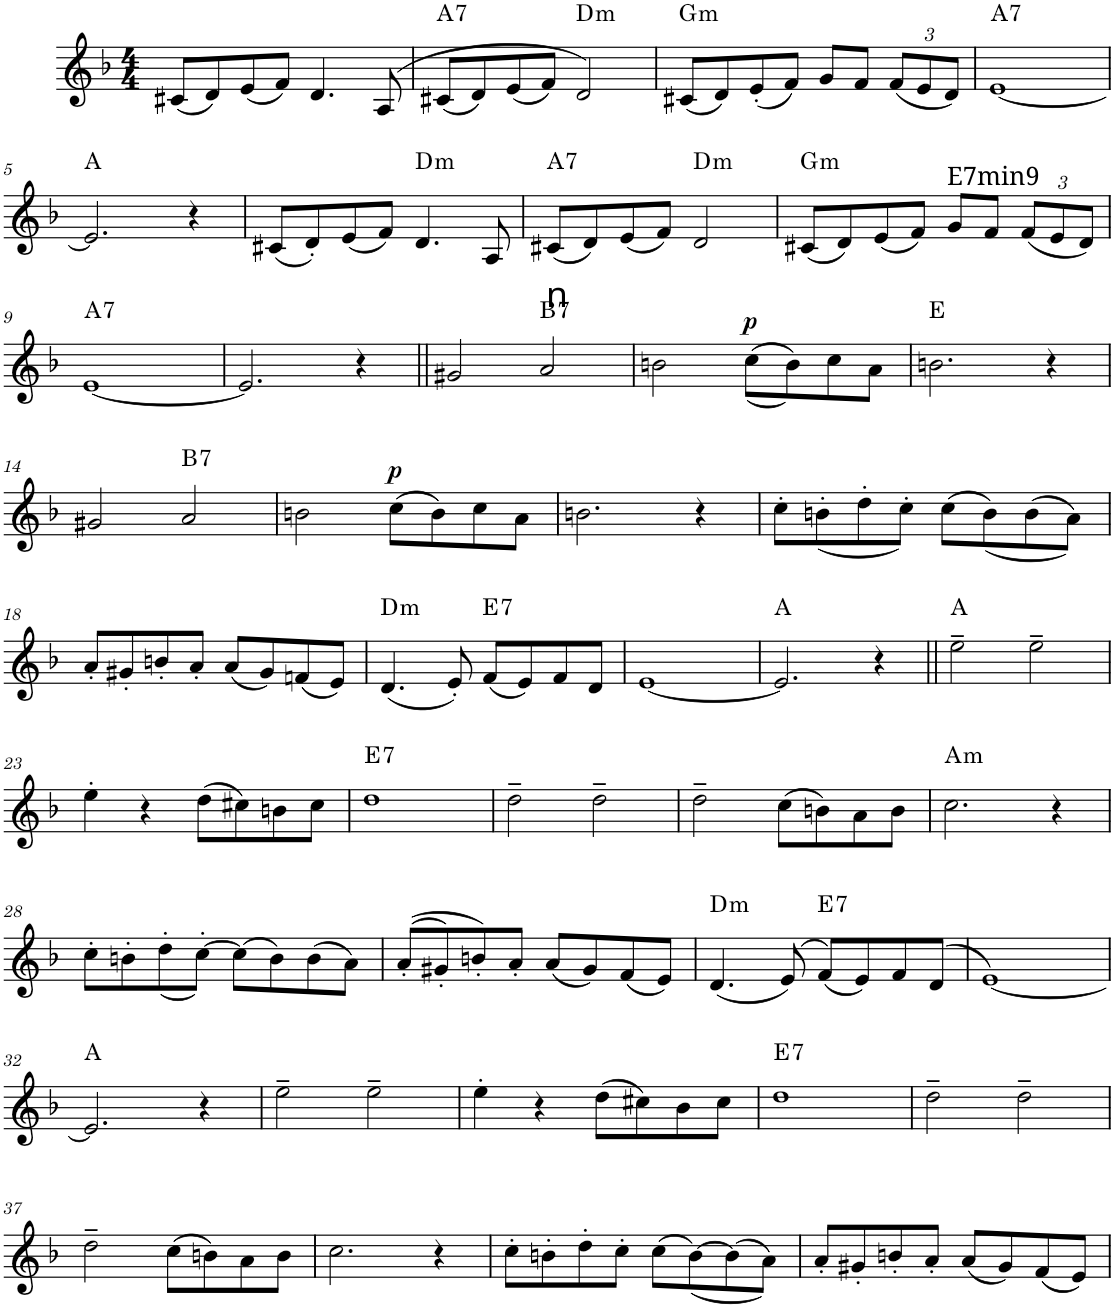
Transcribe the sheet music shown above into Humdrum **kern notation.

**kern	**dynam	**harte
*part1	*part1	*part1
*staff1	*staff1	*
*I"Voice	*	*
*I'V	*	*
*clefG2	*	*
*k[b-]	*	*
*M4/4	*	*
=1	=1	=1
(<8c#X/L	.	.
8d/)	.	.
(<8e/	.	.
8f/J)	.	.
4.d/	.	.
(>8A/	.	.
=2	=2	=2
!	!	!LO:H:kt=7
(<8c#X/L	.	A:7
8d/)	.	.
(<8e/	.	.
8f/J)	.	.
!	!	!LO:H:kt=m
2d/)	.	D:min
=3	=3	=3
!	!	!LO:H:kt=m
(<8c#X/L	.	G:min
8d/)	.	.
(<8e'/	.	.
8f/J)	.	.
8g/L	.	.
8f/J	.	.
*Xbrackettup	*	*
(<12f/L	.	.
12e/	.	.
12d/J)	.	.
=4	=4	=4
!	!	!LO:H:kt=7
[<1e	.	A:7
!!LO:LB:g=z
=5	=5	=5
2.e/]	.	A:maj
4r	.	.
=6	=6	=6
(<8c#X/L	.	.
8d'/)	.	.
(<8e/	.	.
8f/J)	.	.
!	!	!LO:H:kt=m
4.d/	.	D:min
8A/	.	.
=7	=7	=7
!	!	!LO:H:kt=7
(<8c#X/L	.	A:7
8d/)	.	.
(<8e/	.	.
8f/J)	.	.
!	!	!LO:H:kt=m
2d/	.	D:min
=8	=8	=8
!	!	!LO:H:kt=m
(<8c#X/L	.	G:min
8d/)	.	.
(<8e/	.	.
8f/J)	.	.
!LO:TX:a:t=E7min9	!	!
8g/L	.	.
8f/J	.	.
(<12f/L	.	.
12e/	.	.
12d/J)	.	.
!!LO:LB:g=z
=9	=9	=9
!	!	!LO:H:kt=7
[<1e	.	A:7
=10	=10	=10
2.e/]	.	.
4r	.	.
=11||	=11||	=11||
2g#X/	.	.
!	!	!LO:H:kt=7
2a/	.	B:7
=12	=12	=12
2bn\	.	.
!	!LO:DY:a	!
(>(<8cc\L	p	.
8b\))	.	.
8cc\	.	.
8a\J	.	.
=13	=13	=13
2.bn\	.	E:maj
4r	.	.
!!LO:LB:g=z
=14	=14	=14
2g#X/	.	.
!	!	!LO:H:kt=7
2a/	.	B:7
=15	=15	=15
2bn\	.	.
!	!LO:DY:a	!
(>8cc\L	p	.
8b\)	.	.
8cc\	.	.
8a\J	.	.
=16	=16	=16
2.bn\	.	.
4r	.	.
=17	=17	=17
8cc'\L	.	.
(<8bn'\	.	.
8dd'\	.	.
8cc'\J)	.	.
(>8cc\L	.	.
(<8b\)	.	.
(>8b\	.	.
8a\J))	.	.
!!LO:LB:g=z
=18	=18	=18
8a'/L	.	.
8g#X'/	.	.
8bn'/	.	.
8a'/J	.	.
(<8a/L	.	.
8g#/)	.	.
(<8fn/	.	.
8e/J)	.	.
=19	=19	=19
!	!	!LO:H:kt=m
(<4.d/	.	D:min
8e'/)	.	.
!	!	!LO:H:kt=7
(<8f/L	.	E:7
8e/)	.	.
8f/	.	.
8d/J	.	.
=20	=20	=20
[<1e	.	.
=21	=21	=21
2.e/]	.	A:maj
4r	.	.
=22||	=22||	=22||
2ee~\	.	A:maj
2ee~\	.	.
!!LO:LB:g=z
=23	=23	=23
4ee'\	.	.
4r	.	.
(>8dd\L	.	.
8cc#X\)	.	.
8bn\	.	.
8cc#\J	.	.
=24	=24	=24
!	!	!LO:H:kt=7
1dd	.	E:7
=25	=25	=25
2dd~\	.	.
2dd~\	.	.
=26	=26	=26
2dd~\	.	.
(>8cc\L	.	.
8bn\)	.	.
8a\	.	.
8b\J	.	.
=27	=27	=27
!	!	!LO:H:kt=m
2.cc\	.	A:min
4r	.	.
!!LO:LB:g=z
=28	=28	=28
8cc'\L	.	.
8bn'\	.	.
(<8dd'\	.	.
[>8cc'\J)	.	.
(>8cc\L]	.	.
8b\)	.	.
(>8b\	.	.
8a\J)	.	.
=29	=29	=29
(>(>8a'/L	.	.
8g#X'/)	.	.
8bn'/)	.	.
8a'/J	.	.
(<8a/L	.	.
8g#/)	.	.
(<8f/	.	.
8e/J)	.	.
=30	=30	=30
!	!	!LO:H:kt=m
(<4.d/	.	D:min
(>8e/)	.	.
!	!	!LO:H:kt=7
(<8f/L)	.	E:7
8e/)	.	.
8f/	.	.
(>8d/J	.	.
=31	=31	=31
[<1e)	.	.
!!LO:LB:g=z
=32	=32	=32
2.e/]	.	A:maj
4r	.	.
=33	=33	=33
2ee~\	.	.
2ee~\	.	.
=34	=34	=34
4ee'\	.	.
4r	.	.
(>8dd\L	.	.
8cc#X\)	.	.
8b-\	.	.
8cc#\J	.	.
=35	=35	=35
!	!	!LO:H:kt=7
1dd	.	E:7
=36	=36	=36
2dd~\	.	.
2dd~\	.	.
!!LO:LB:g=z
=37	=37	=37
2dd~\	.	.
(>8cc\L	.	.
8bn\)	.	.
8a\	.	.
8b\J	.	.
=38	=38	=38
2.cc\	.	.
4r	.	.
=39	=39	=39
8cc'\L	.	.
8bn'\	.	.
8dd'\	.	.
8cc'\J	.	.
(>8cc\L	.	.
(<[>8b\)	.	.
(>8b\]	.	.
8a\J))	.	.
=40	=40	=40
8a'/L	.	.
8g#X'/	.	.
8bn'/	.	.
8a'/J	.	.
(<8a/L	.	.
8g#/)	.	.
(<8f/	.	.
8e/J)	.	.
=	=	=
*-	*-	*-
